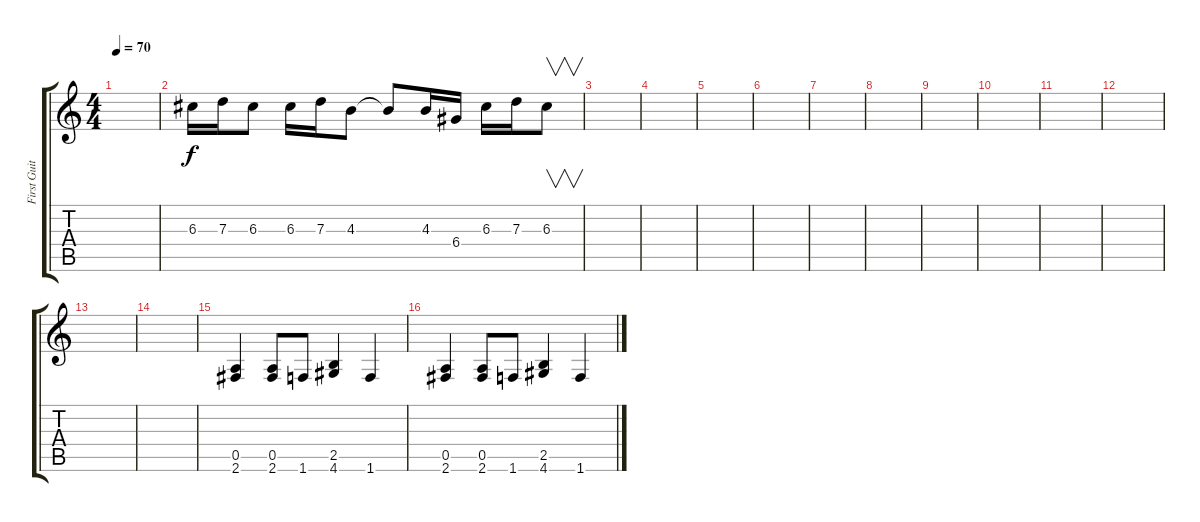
\track ("First Guitar" "First Guit") {instrument overdrivenguitar}
\staff {score tabs}
\tuning (E4 B3 G3 D3 A2 E2) {hide}
\ts (4 4)
\tempo 70
\clef g2
\ks c
|
6.3.16 7.3.16 6.3.8 6.3.16 7.3.16 4.3.8 4.3{t}.8 4.3.16 6.4.16 6.3.16 7.3.16 6.3.8{v} |
|
|
|
|
|
|
|
|
|
|
|
|
(0.5 2.6).4{volume 6} (0.5 2.6).8 1.6.8 (2.5 4.6).4 1.6.4 |
(0.5 2.6).4 (0.5 2.6).8 1.6.8 (2.5 4.6).4 1.6.4
